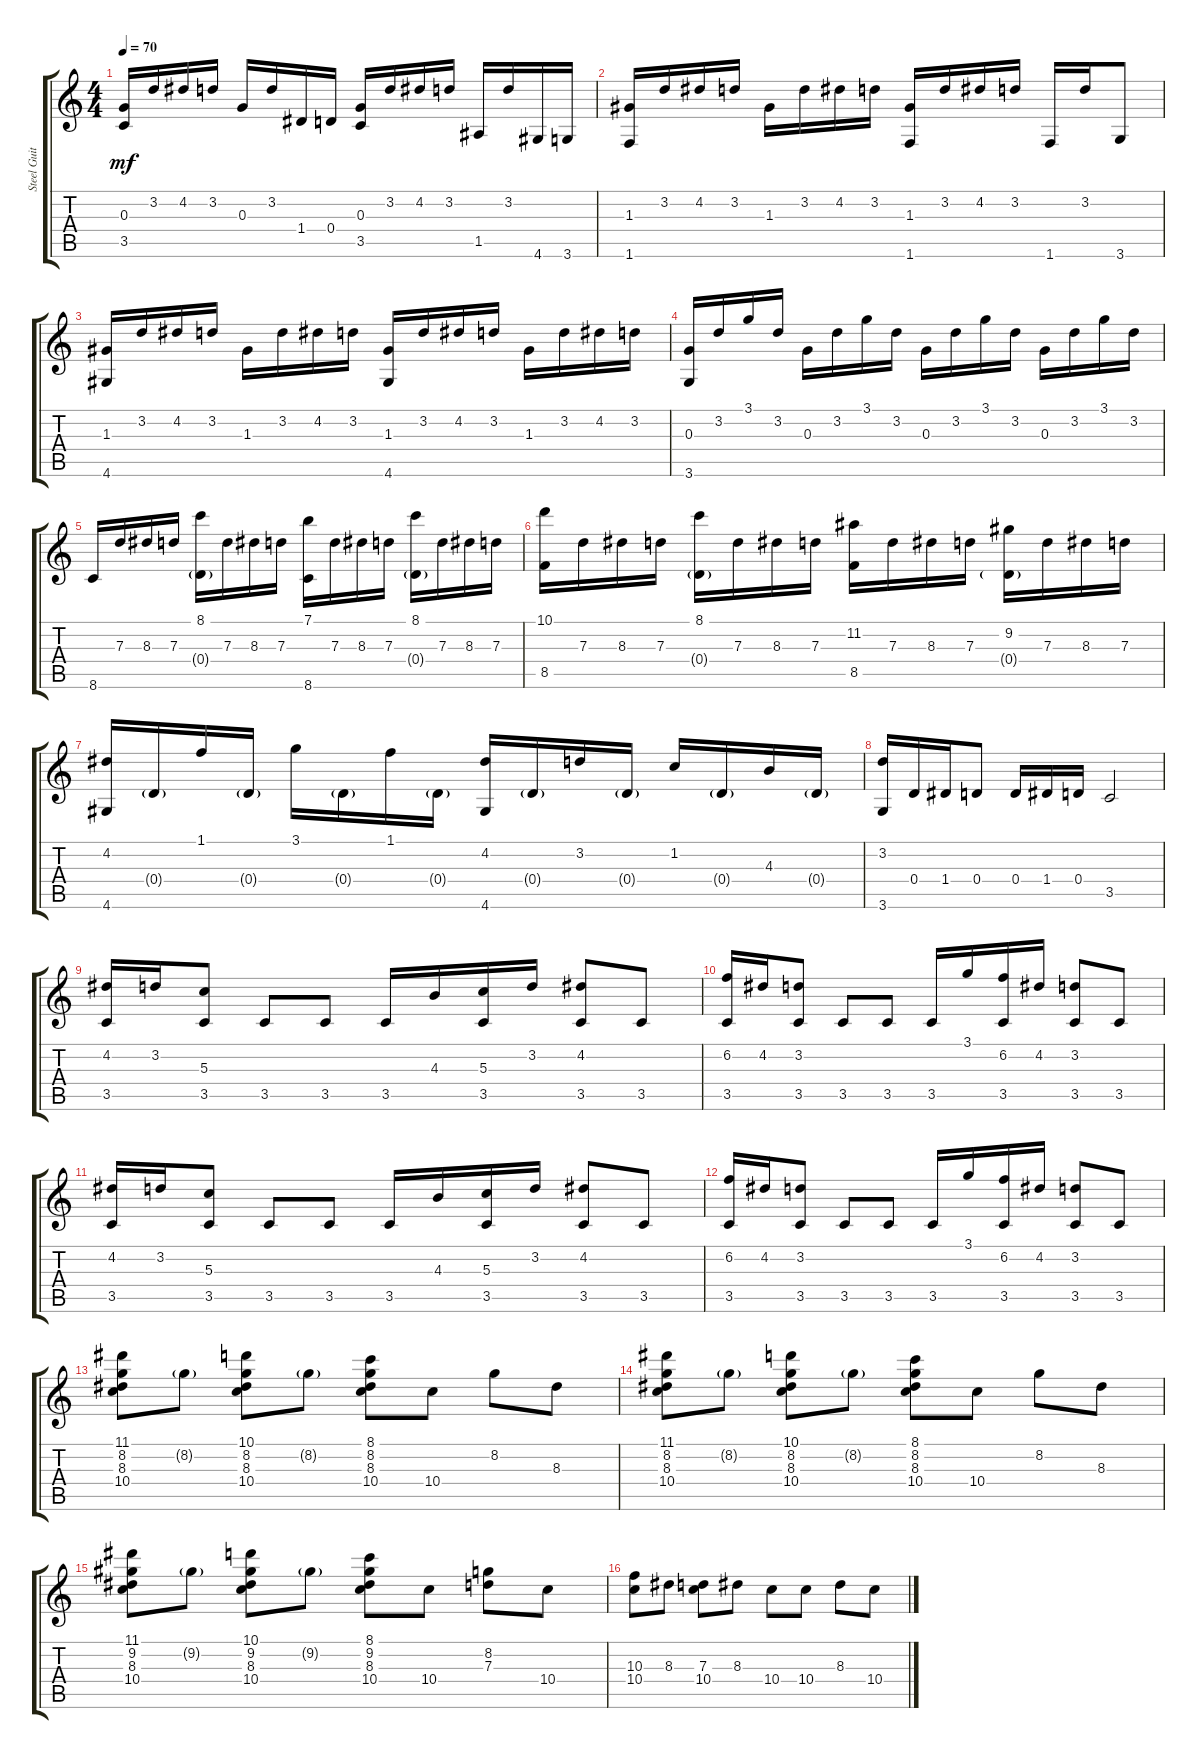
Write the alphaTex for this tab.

\track ("Steel Guitar" "Steel Guit") {instrument acousticguitarsteel}
\staff {score tabs}
\tuning (E4 B3 G3 D3 A2 E2) {hide}
\ts (4 4)
\tempo 70
\clef g2
\ks c
(0.3 3.5).16{dy mf} 3.2.16 4.2.16 3.2.16 0.3.16 3.2.16 1.4.16 0.4.16 (0.3 3.5).16 3.2.16 4.2.16 3.2.16 1.5.16 3.2.16 4.6.16 3.6.16 |
(1.3 1.6).16 3.2.16 4.2.16 3.2.16 1.3.16 3.2.16 4.2.16 3.2.16 (1.3 1.6).16 3.2.16 4.2.16 3.2.16 1.6.16 3.2.16 3.6.8 |
(1.3 4.6).16 3.2.16 4.2.16 3.2.16 1.3.16 3.2.16 4.2.16 3.2.16 (1.3 4.6).16 3.2.16 4.2.16 3.2.16 1.3.16 3.2.16 4.2.16 3.2.16 |
(0.3 3.6).16 3.2.16 3.1.16 3.2.16 0.3.16 3.2.16 3.1.16 3.2.16 0.3.16 3.2.16 3.1.16 3.2.16 0.3.16 3.2.16 3.1.16 3.2.16 |
8.6.16 7.3.16 8.3.16 7.3.16 (8.1 0.4{g}).16 7.3.16 8.3.16 7.3.16 (7.1 8.6).16 7.3.16 8.3.16 7.3.16 (8.1 0.4{g}).16 7.3.16 8.3.16 7.3.16 |
(10.1 8.5).16 7.3.16 8.3.16 7.3.16 (8.1 0.4{g}).16 7.3.16 8.3.16 7.3.16 (11.2 8.5).16 7.3.16 8.3.16 7.3.16 (9.2 0.4{g}).16 7.3.16 8.3.16 7.3.16 |
(4.2 4.6).16 0.4{g}.16 1.1.16 0.4{g}.16 3.1.16 0.4{g}.16 1.1.16 0.4{g}.16 (4.2 4.6).16 0.4{g}.16 3.2.16 0.4{g}.16 1.2.16 0.4{g}.16 4.3.16 0.4{g}.16 |
(3.2 3.6).16 0.4.16 1.4.16 0.4.8 0.4.16 1.4.16 0.4.16 3.5.2 |
(4.2 3.5).16 3.2.16 (5.3 3.5).8 3.5.8 3.5.8 3.5.16 4.3.16 (5.3 3.5).16 3.2.16 (4.2 3.5).8 3.5.8 |
(6.2 3.5).16 4.2.16 (3.2 3.5).8 3.5.8 3.5.8 3.5.16 3.1.16 (6.2 3.5).16 4.2.16 (3.2 3.5).8 3.5.8 |
(4.2 3.5).16 3.2.16 (5.3 3.5).8 3.5.8 3.5.8 3.5.16 4.3.16 (5.3 3.5).16 3.2.16 (4.2 3.5).8 3.5.8 |
(6.2 3.5).16 4.2.16 (3.2 3.5).8 3.5.8 3.5.8 3.5.16 3.1.16 (6.2 3.5).16 4.2.16 (3.2 3.5).8 3.5.8 |
(11.1 8.2 8.3 10.4).8 8.2{g}.8 (10.1 8.2 8.3 10.4).8 8.2{g}.8 (8.1 8.2 8.3 10.4).8 10.4.8 8.2.8 8.3.8 |
(11.1 8.2 8.3 10.4).8 8.2{g}.8 (10.1 8.2 8.3 10.4).8 8.2{g}.8 (8.1 8.2 8.3 10.4).8 10.4.8 8.2.8 8.3.8 |
(11.1 9.2 8.3 10.4).8 9.2{g}.8 (10.1 9.2 8.3 10.4).8 9.2{g}.8 (8.1 9.2 8.3 10.4).8 10.4.8 (8.2 7.3).8 10.4.8 |
(10.3 10.4).8 8.3.8 (7.3 10.4).8 8.3.8 10.4.8 10.4.8 8.3.8 10.4.8
